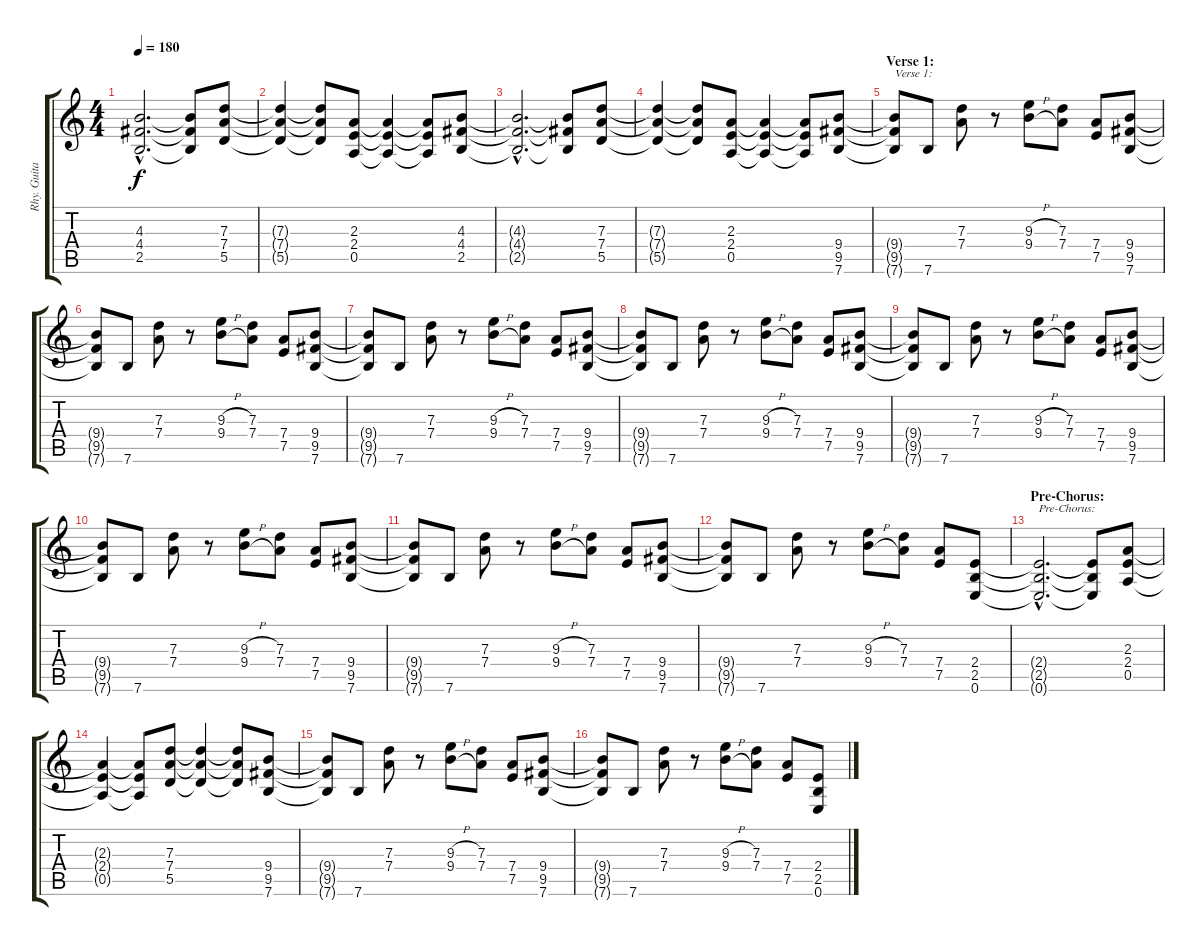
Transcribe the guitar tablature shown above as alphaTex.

\track ("Rhy. Guitar 2" "Rhy. Guita") {instrument distortionguitar}
\staff {score tabs}
\tuning (E4 B3 G3 D3 A2 E2) {hide}
\ts (4 4)
\tempo 180
\clef g2
\ks c
(4.3{hac t} 4.4{hac t} 2.5{hac t}).2{d dy f} (4.3{t} 4.4{t} 2.5{t}).8 (7.3 7.4 5.5).8 |
(7.3{t} 7.4{t} 5.5{t}).4 (7.3{t} 7.4{t} 5.5{t}).8 (2.3 2.4 0.5).8 (2.3{t} 2.4{t} 0.5{t}).4 (2.3{t} 2.4{t} 0.5{t}).8 (4.3 4.4 2.5).8 |
(4.3{hac t} 4.4{hac t} 2.5{hac t}).2{d} (4.3{t} 4.4{t} 2.5{t}).8 (7.3 7.4 5.5).8 |
(7.3{t} 7.4{t} 5.5{t}).4 (7.3{t} 7.4{t} 5.5{t}).8 (2.3 2.4 0.5).8 (2.3{t} 2.4{t} 0.5{t}).4 (2.3{t} 2.4{t} 0.5{t}).8 (9.4 9.5 7.6).8 |
\section ("" "Verse 1:")
(9.4{t} 9.5{t} 7.6{t}).8{txt "Verse 1:"} 7.6.8 (7.3 7.4).8 r.8 (9.3{h} 9.4{h}).8 (7.3 7.4).8 (7.4 7.5).8 (9.4 9.5 7.6).8 |
(9.4{t} 9.5{t} 7.6{t}).8 7.6.8 (7.3 7.4).8 r.8 (9.3{h} 9.4{h}).8 (7.3 7.4).8 (7.4 7.5).8 (9.4 9.5 7.6).8 |
(9.4{t} 9.5{t} 7.6{t}).8 7.6.8 (7.3 7.4).8 r.8 (9.3{h} 9.4{h}).8 (7.3 7.4).8 (7.4 7.5).8 (9.4 9.5 7.6).8 |
(9.4{t} 9.5{t} 7.6{t}).8 7.6.8 (7.3 7.4).8 r.8 (9.3{h} 9.4{h}).8 (7.3 7.4).8 (7.4 7.5).8 (9.4 9.5 7.6).8 |
(9.4{t} 9.5{t} 7.6{t}).8 7.6.8 (7.3 7.4).8 r.8 (9.3{h} 9.4{h}).8 (7.3 7.4).8 (7.4 7.5).8 (9.4 9.5 7.6).8 |
(9.4{t} 9.5{t} 7.6{t}).8 7.6.8 (7.3 7.4).8 r.8 (9.3{h} 9.4{h}).8 (7.3 7.4).8 (7.4 7.5).8 (9.4 9.5 7.6).8 |
(9.4{t} 9.5{t} 7.6{t}).8 7.6.8 (7.3 7.4).8 r.8 (9.3{h} 9.4{h}).8 (7.3 7.4).8 (7.4 7.5).8 (9.4 9.5 7.6).8 |
(9.4{t} 9.5{t} 7.6{t}).8 7.6.8 (7.3 7.4).8 r.8 (9.3{h} 9.4{h}).8 (7.3 7.4).8 (7.4 7.5).8 (2.4 2.5 0.6).8 |
\section ("" "Pre-Chorus:")
(2.4{hac t} 2.5{hac t} 0.6{hac t}).2{d txt "Pre-Chorus:"} (2.4{t} 2.5{t} 0.6{t}).8 (2.3 2.4 0.5).8 |
(2.3{t} 2.4{t} 0.5{t}).4 (2.3{t} 2.4{t} 0.5{t}).8 (7.3 7.4 5.5).8 (7.3{t} 7.4{t} 5.5{t}).4 (7.3{t} 7.4{t} 5.5{t}).8 (9.4 9.5 7.6).8 |
(9.4{t} 9.5{t} 7.6{t}).8 7.6.8 (7.3 7.4).8 r.8 (9.3{h} 9.4{h}).8 (7.3 7.4).8 (7.4 7.5).8 (9.4 9.5 7.6).8 |
(9.4{t} 9.5{t} 7.6{t}).8 7.6.8 (7.3 7.4).8 r.8 (9.3{h} 9.4{h}).8 (7.3 7.4).8 (7.4 7.5).8 (2.4 2.5 0.6).8
